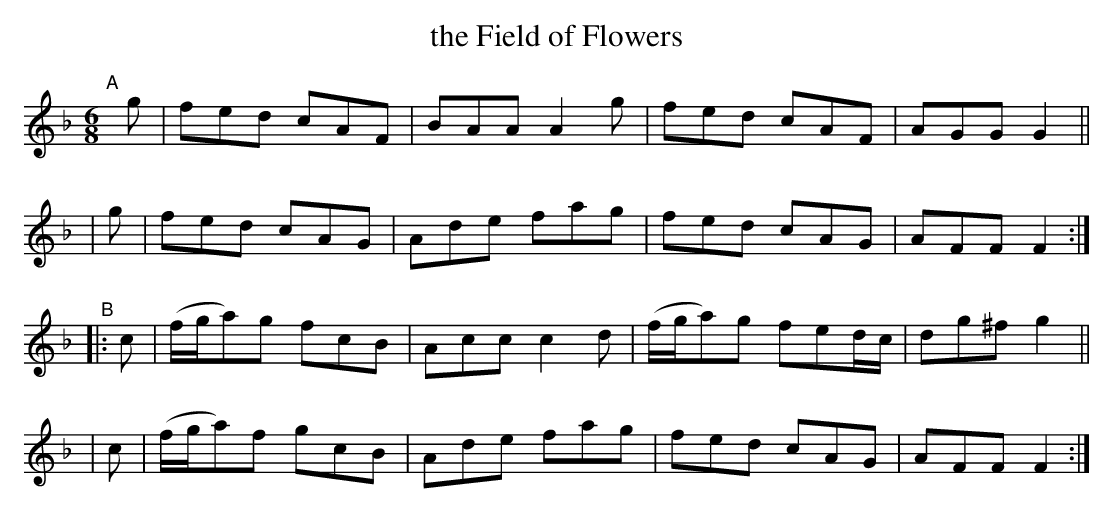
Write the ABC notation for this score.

X:1
T: the Field of Flowers
M: 6/8
L: 1/8
K: F
"^A"\
[|]g | fed cAF | BAA A2g | fed cAF | AGG G2 ||
|  g | fed cAG | Ade fag | fed cAG | AFF F2 :|
"^B"\
|: c | (f/g/a)g fcB | Acc c2d | (f/g/a)g fed/c/ | dg^f g2 ||
|  c | (f/g/a)f gcB | Ade fag | fed cAG | AFF F2 :|
